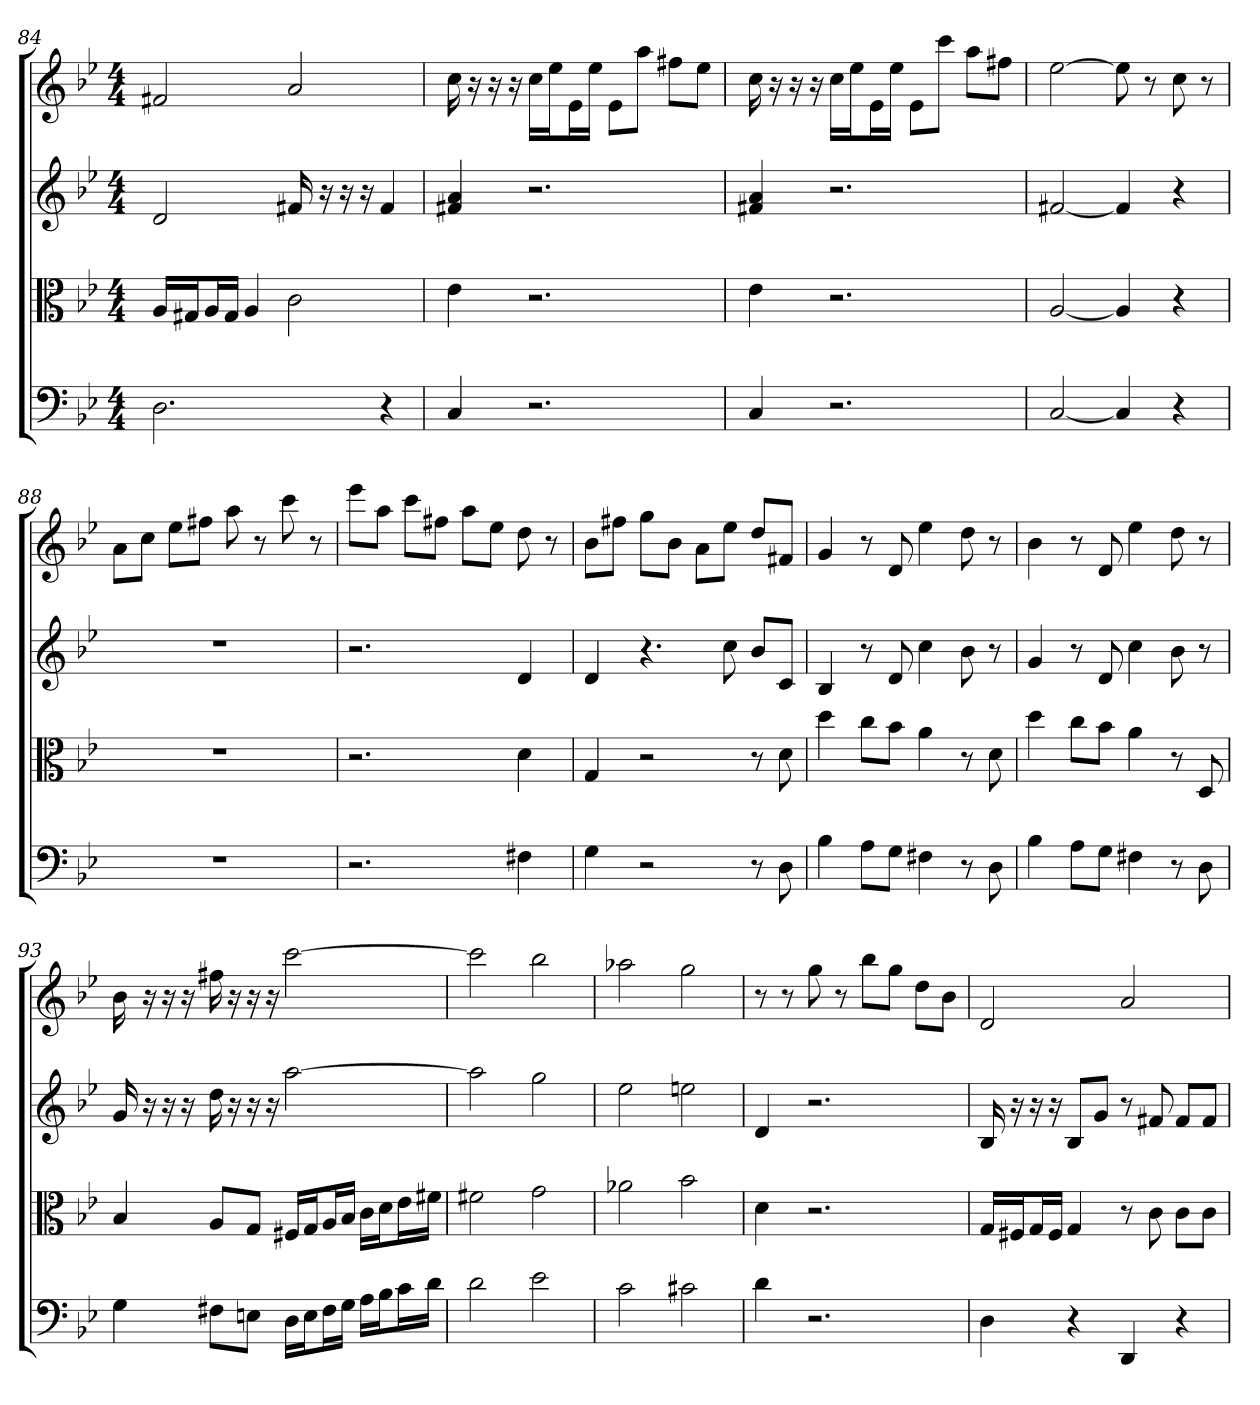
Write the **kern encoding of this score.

**kern	**kern	**kern	**kern
*part4	*part3	*part2	*part1
*staff4	*staff3	*staff2	*staff1
*clefF4	*clefC3	*clefG2	*clefG2
*k[b-e-]	*k[b-e-]	*k[b-e-]	*k[b-e-]
*g:	*g:	*g:	*g:
*M4/4	*M4/4	*M4/4	*M4/4
=84	=84	=84	=84
2.D	16A/LL	2d	2f#X
.	16G#X/J	.	.
.	16A/L	.	.
.	16G#/JJ	.	.
.	4A	.	.
.	2c	16f#X	2a
.	.	16r	.
.	.	16r	.
.	.	16r	.
4r	.	4f#	.
=85	=85	=85	=85
4C	4e-	4f#X 4a	16cc
.	.	.	16r
.	.	.	16r
.	.	.	16r
2.r	2.r	2.r	16cc\LL
.	.	.	16ee-\J
.	.	.	16e-\L
.	.	.	16ee-\JJ
.	.	.	8e-\L
.	.	.	8aa\J
.	.	.	8ff#X\L
.	.	.	8ee-\J
=86	=86	=86	=86
4C	4e-	4f#X 4a	16cc
.	.	.	16r
.	.	.	16r
.	.	.	16r
2.r	2.r	2.r	16cc\LL
.	.	.	16ee-\J
.	.	.	16e-\L
.	.	.	16ee-\JJ
.	.	.	8e-\L
.	.	.	8ccc\J
.	.	.	8aa\L
.	.	.	8ff#X\J
=87	=87	=87	=87
[2C	[2A	[2f#X	[2ee-
4C]	4A]	4f#]	8ee-]
.	.	.	8r
4r	4r	4r	8cc
.	.	.	8r
=88	=88	=88	=88
1r	1r	1r	8a\L
.	.	.	8cc\J
.	.	.	8ee-\L
.	.	.	8ff#X\J
.	.	.	8aa
.	.	.	8r
.	.	.	8ccc
.	.	.	8r
=89	=89	=89	=89
2.r	2.r	2.r	8eee-\L
.	.	.	8aa\J
.	.	.	8ccc\L
.	.	.	8ff#X\J
.	.	.	8aa\L
.	.	.	8ee-\J
4F#X	4d	4d	8dd
.	.	.	8r
=90	=90	=90	=90
4G	4G	4d	8b-\L
.	.	.	8ff#X\J
2r	2r	4.r	8gg\L
.	.	.	8b-\J
.	.	.	8a\L
.	.	8cc	8ee-\J
8r	8r	8b-/L	8dd/L
8D	8d	8c/J	8f#X/J
=91	=91	=91	=91
4B-	4dd	4B-	4g
8A\L	8cc\L	8r	8r
8G\J	8b-\J	8d	8d
4F#X	4a	4cc	4ee-
8r	8r	8b-	8dd
8D	8d	8r	8r
=92	=92	=92	=92
4B-	4dd	4g	4b-
8A\L	8cc\L	8r	8r
8G\J	8b-\J	8d	8d
4F#X	4a	4cc	4ee-
8r	8r	8b-	8dd
8D	8D	8r	8r
=93	=93	=93	=93
4G	4B-	16g	16b-
.	.	16r	16r
.	.	16r	16r
.	.	16r	16r
8F#X\L	8A/L	16dd	16ff#X
.	.	16r	16r
8En\J	8G/J	16r	16r
.	.	16r	16r
16D\LL	16F#X/LL	[2aa	[2ccc
16E\J	16G/J	.	.
16F#\L	16A/L	.	.
16G\JJ	16B-/JJ	.	.
16A\LL	16c\LL	.	.
16B-\J	16d\J	.	.
16c\L	16e-\L	.	.
16d\JJ	16f#X\JJ	.	.
=94	=94	=94	=94
2d	2f#X	2aa]	2ccc]
2e-	2g	2gg	2bb-
=95	=95	=95	=95
2c	2a-X	2ee-	2aa-X
2c#X	2b-	2een	2gg
=96	=96	=96	=96
4d	4d	4d	8r
.	.	.	8r
2.r	2.r	2.r	8gg
.	.	.	8r
.	.	.	8bb-\L
.	.	.	8gg\J
.	.	.	8dd\L
.	.	.	8b-\J
=97	=97	=97	=97
4D	16G/LL	16B-	2d
.	16F#X/J	16r	.
.	16G/L	16r	.
.	16F#/JJ	16r	.
4r	4G	8B-/L	.
.	.	8g/J	.
4DD	8r	8r	2a
.	8c	8f#X	.
4r	8c\L	8f#/L	.
.	8c\J	8f#/J	.
=	=	=	=
*-	*-	*-	*-
